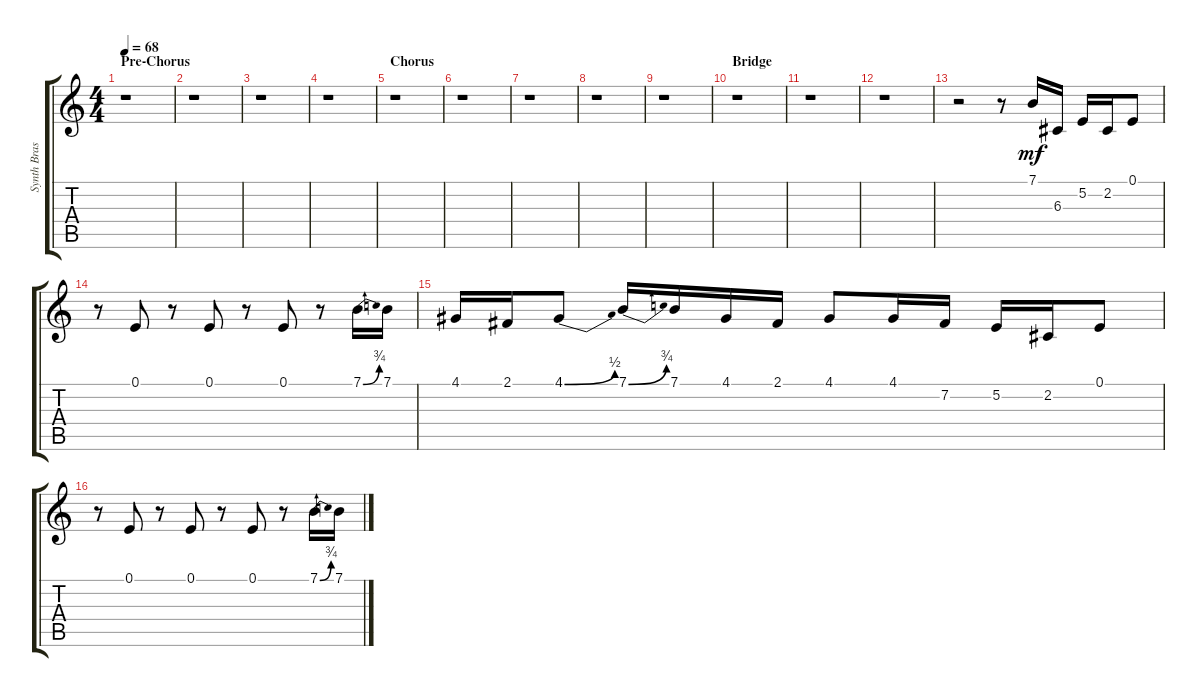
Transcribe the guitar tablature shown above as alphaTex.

\track ("Synth Brass" "Synth Bras") {instrument reversecymbal}
\staff {score tabs}
\tuning (E4 B3 G3 D3 A2 E2) {hide}
\ts (4 4)
\section ("" "Pre-Chorus")
\tempo 68
\clef g2
\ks aminor
r.1{dy mf} |
r.1 |
r.1 |
r.1 |
\section ("" "Chorus")
r.1 |
r.1 |
r.1 |
r.1 |
r.1 |
\section ("" "Bridge")
r.1 |
r.1 |
r.1 |
r.2 r.8 7.1.16 6.3.16 5.2.16 2.2.16 0.1.8 |
r.8 0.1.8 r.8 0.1.8 r.8 0.1.8 r.8 7.1{be (bend 0 0 60 3)}.16 7.1.16 |
4.1.16 2.1.16 4.1{be (bend 0 0 60 2)}.8 7.1{be (bend 0 0 60 3)}.16 7.1.16 4.1.16 2.1.16 4.1.8 4.1.16 7.2.16 5.2.16 2.2.16 0.1.8 |
r.8 0.1.8 r.8 0.1.8 r.8 0.1.8 r.8 7.1{be (bend 0 0 60 3)}.16 7.1.16
